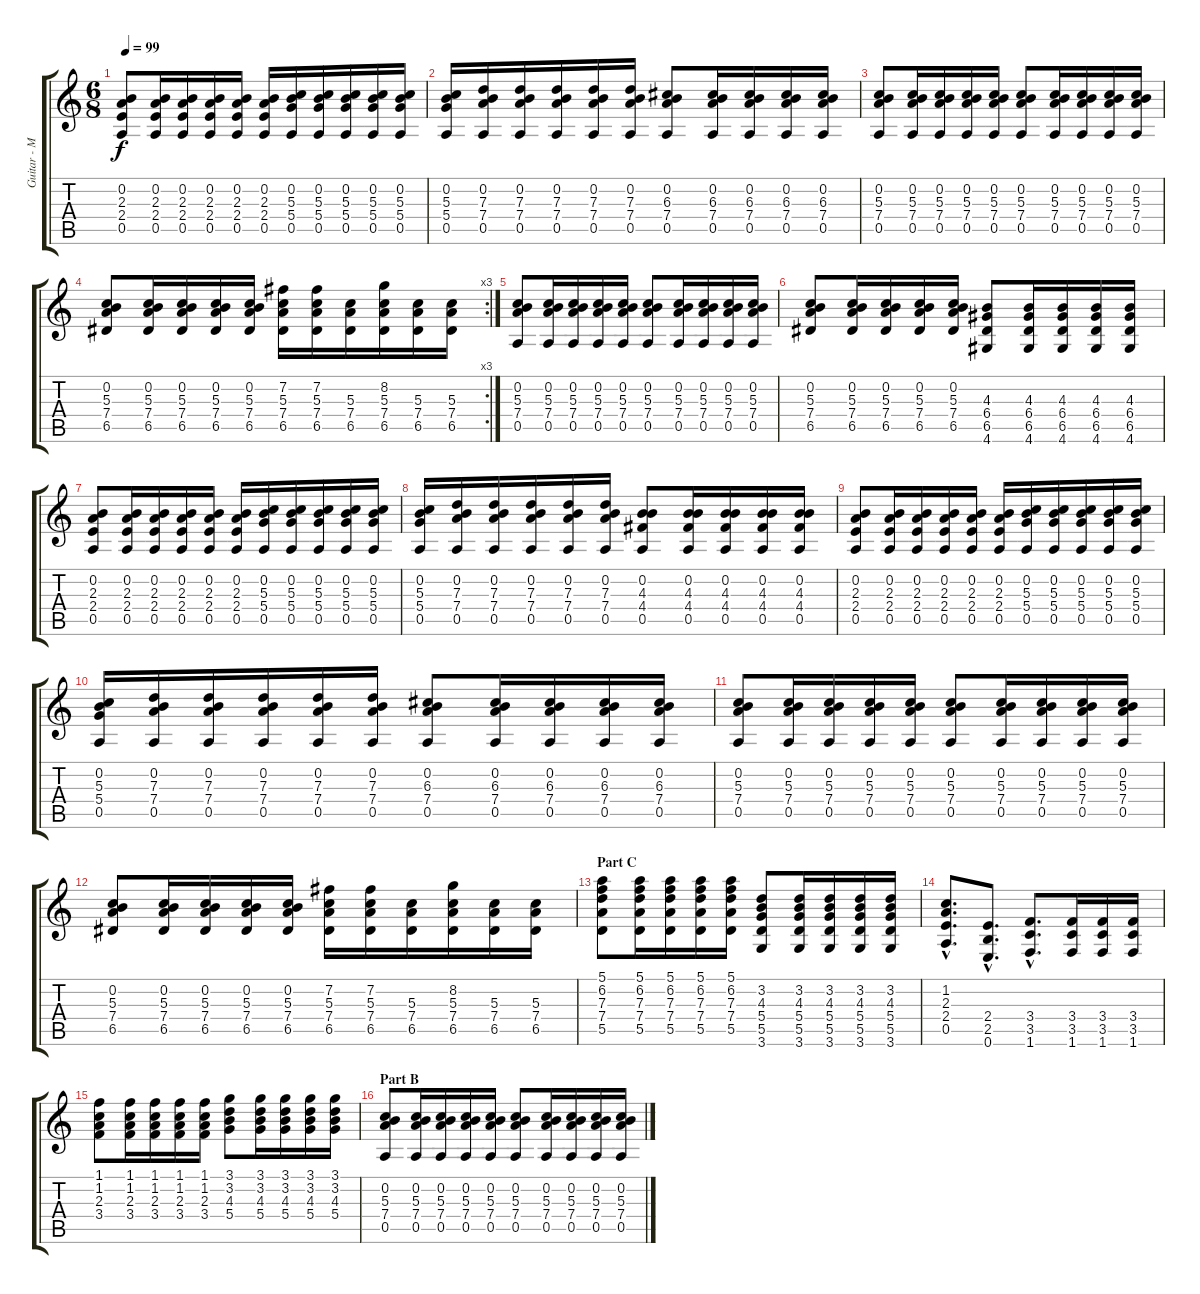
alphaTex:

\track ("Guitar - Mikael Åkerfeldt" "Guitar - M") {instrument overdrivenguitar}
\staff {score tabs}
\tuning (E4 B3 G3 D3 A2 E2) {hide}
\ts (6 8)
\tempo 99
\clef g2
\ks c
(0.2 2.3 2.4 0.5).8{dy f} (0.2 2.3 2.4 0.5).16 (0.2 2.3 2.4 0.5).16 (0.2 2.3 2.4 0.5).16 (0.2 2.3 2.4 0.5).16 (0.2 2.3 2.4 0.5).16 (0.2 5.3 5.4 0.5).16 (0.2 5.3 5.4 0.5).16 (0.2 5.3 5.4 0.5).16 (0.2 5.3 5.4 0.5).16 (0.2 5.3 5.4 0.5).16 |
(0.2 5.3 5.4 0.5).16 (0.2 7.3 7.4 0.5).16 (0.2 7.3 7.4 0.5).16 (0.2 7.3 7.4 0.5).16 (0.2 7.3 7.4 0.5).16 (0.2 7.3 7.4 0.5).16 (0.2 6.3 7.4 0.5).8 (0.2 6.3 7.4 0.5).16 (0.2 6.3 7.4 0.5).16 (0.2 6.3 7.4 0.5).16 (0.2 6.3 7.4 0.5).16 |
(0.2 5.3 7.4 0.5).8 (0.2 5.3 7.4 0.5).16 (0.2 5.3 7.4 0.5).16 (0.2 5.3 7.4 0.5).16 (0.2 5.3 7.4 0.5).16 (0.2 5.3 7.4 0.5).8 (0.2 5.3 7.4 0.5).16 (0.2 5.3 7.4 0.5).16 (0.2 5.3 7.4 0.5).16 (0.2 5.3 7.4 0.5).16 |
\rc 3
(0.2 5.3 7.4 6.5).8 (0.2 5.3 7.4 6.5).16 (0.2 5.3 7.4 6.5).16 (0.2 5.3 7.4 6.5).16 (0.2 5.3 7.4 6.5).16 (7.2 5.3 7.4 6.5).16 (7.2 5.3 7.4 6.5).16 (5.3 7.4 6.5).16 (8.2 5.3 7.4 6.5).16 (5.3 7.4 6.5).16 (5.3 7.4 6.5).16 |
(0.2 5.3 7.4 0.5).8{instrument acousticguitarsteel} (0.2 5.3 7.4 0.5).16 (0.2 5.3 7.4 0.5).16 (0.2 5.3 7.4 0.5).16 (0.2 5.3 7.4 0.5).16 (0.2 5.3 7.4 0.5).8 (0.2 5.3 7.4 0.5).16 (0.2 5.3 7.4 0.5).16 (0.2 5.3 7.4 0.5).16 (0.2 5.3 7.4 0.5).16 |
(0.2 5.3 7.4 6.5).8 (0.2 5.3 7.4 6.5).16 (0.2 5.3 7.4 6.5).16 (0.2 5.3 7.4 6.5).16 (0.2 5.3 7.4 6.5).16 (4.3 6.4 6.5 4.6).8 (4.3 6.4 6.5 4.6).16 (4.3 6.4 6.5 4.6).16 (4.3 6.4 6.5 4.6).16 (4.3 6.4 6.5 4.6).16 |
(0.2 2.3 2.4 0.5).8 (0.2 2.3 2.4 0.5).16 (0.2 2.3 2.4 0.5).16 (0.2 2.3 2.4 0.5).16 (0.2 2.3 2.4 0.5).16 (0.2 2.3 2.4 0.5).16 (0.2 5.3 5.4 0.5).16 (0.2 5.3 5.4 0.5).16 (0.2 5.3 5.4 0.5).16 (0.2 5.3 5.4 0.5).16 (0.2 5.3 5.4 0.5).16 |
(0.2 5.3 5.4 0.5).16 (0.2 7.3 7.4 0.5).16 (0.2 7.3 7.4 0.5).16 (0.2 7.3 7.4 0.5).16 (0.2 7.3 7.4 0.5).16 (0.2 7.3 7.4 0.5).16 (0.2 4.3 4.4 0.5).8 (0.2 4.3 4.4 0.5).16 (0.2 4.3 4.4 0.5).16 (0.2 4.3 4.4 0.5).16 (0.2 4.3 4.4 0.5).16 |
(0.2 2.3 2.4 0.5).8 (0.2 2.3 2.4 0.5).16 (0.2 2.3 2.4 0.5).16 (0.2 2.3 2.4 0.5).16 (0.2 2.3 2.4 0.5).16 (0.2 2.3 2.4 0.5).16 (0.2 5.3 5.4 0.5).16 (0.2 5.3 5.4 0.5).16 (0.2 5.3 5.4 0.5).16 (0.2 5.3 5.4 0.5).16 (0.2 5.3 5.4 0.5).16 |
(0.2 5.3 5.4 0.5).16 (0.2 7.3 7.4 0.5).16 (0.2 7.3 7.4 0.5).16 (0.2 7.3 7.4 0.5).16 (0.2 7.3 7.4 0.5).16 (0.2 7.3 7.4 0.5).16 (0.2 6.3 7.4 0.5).8 (0.2 6.3 7.4 0.5).16 (0.2 6.3 7.4 0.5).16 (0.2 6.3 7.4 0.5).16 (0.2 6.3 7.4 0.5).16 |
(0.2 5.3 7.4 0.5).8 (0.2 5.3 7.4 0.5).16 (0.2 5.3 7.4 0.5).16 (0.2 5.3 7.4 0.5).16 (0.2 5.3 7.4 0.5).16 (0.2 5.3 7.4 0.5).8 (0.2 5.3 7.4 0.5).16 (0.2 5.3 7.4 0.5).16 (0.2 5.3 7.4 0.5).16 (0.2 5.3 7.4 0.5).16 |
(0.2 5.3 7.4 6.5).8 (0.2 5.3 7.4 6.5).16 (0.2 5.3 7.4 6.5).16 (0.2 5.3 7.4 6.5).16 (0.2 5.3 7.4 6.5).16 (7.2 5.3 7.4 6.5).16 (7.2 5.3 7.4 6.5).16 (5.3 7.4 6.5).16 (8.2 5.3 7.4 6.5).16 (5.3 7.4 6.5).16 (5.3 7.4 6.5).16 |
\section ("" "Part C")
(5.1 6.2 7.3 7.4 5.5).8{instrument overdrivenguitar} (5.1 6.2 7.3 7.4 5.5).16 (5.1 6.2 7.3 7.4 5.5).16 (5.1 6.2 7.3 7.4 5.5).16 (5.1 6.2 7.3 7.4 5.5).16 (3.2 4.3 5.4 5.5 3.6).8 (3.2 4.3 5.4 5.5 3.6).16 (3.2 4.3 5.4 5.5 3.6).16 (3.2 4.3 5.4 5.5 3.6).16 (3.2 4.3 5.4 5.5 3.6).16 |
(1.2{hac} 2.3{hac} 2.4{hac} 0.5{hac}).8{d} (2.4{hac} 2.5{hac} 0.6{hac}).8{d} (3.4{hac} 3.5{hac} 1.6{hac}).8{d} (3.4 3.5 1.6).16 (3.4 3.5 1.6).16 (3.4 3.5 1.6).16 |
(1.1 1.2 2.3 3.4).8 (1.1 1.2 2.3 3.4).16 (1.1 1.2 2.3 3.4).16 (1.1 1.2 2.3 3.4).16 (1.1 1.2 2.3 3.4).16 (3.1 3.2 4.3 5.4).8 (3.1 3.2 4.3 5.4).16 (3.1 3.2 4.3 5.4).16 (3.1 3.2 4.3 5.4).16 (3.1 3.2 4.3 5.4).16 |
\section ("" "Part B")
(0.2 5.3 7.4 0.5).8{instrument acousticguitarsteel} (0.2 5.3 7.4 0.5).16 (0.2 5.3 7.4 0.5).16 (0.2 5.3 7.4 0.5).16 (0.2 5.3 7.4 0.5).16 (0.2 5.3 7.4 0.5).8 (0.2 5.3 7.4 0.5).16 (0.2 5.3 7.4 0.5).16 (0.2 5.3 7.4 0.5).16 (0.2 5.3 7.4 0.5).16
